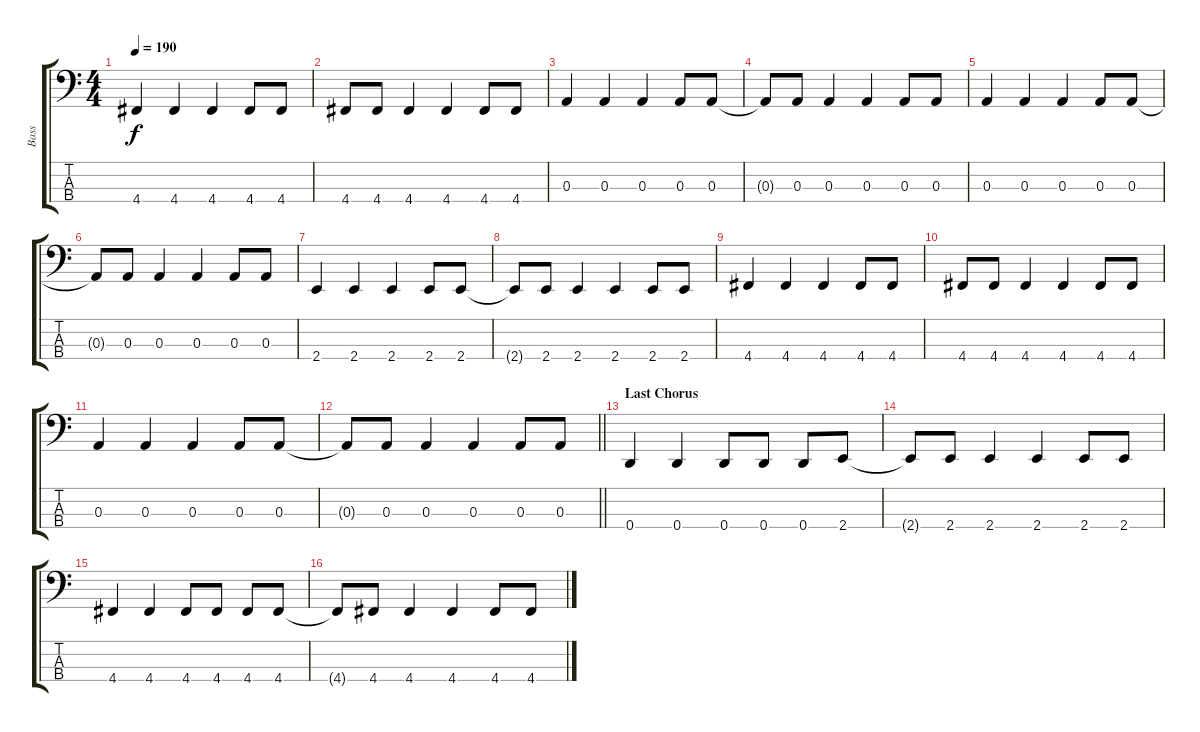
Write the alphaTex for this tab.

\track ("Bass" "Bass") {instrument electricbassfinger}
\staff {score tabs}
\tuning (G2 D2 A1 D1) {hide}
\ts (4 4)
\tempo 190
\clef f4
\ks c
4.4.4{dy f} 4.4.4 4.4.4 4.4.8 4.4.8 |
4.4.8 4.4.8 4.4.4 4.4.4 4.4.8 4.4.8 |
0.3.4 0.3.4 0.3.4 0.3.8 0.3.8 |
0.3{t}.8 0.3.8 0.3.4 0.3.4 0.3.8 0.3.8 |
0.3.4 0.3.4 0.3.4 0.3.8 0.3.8 |
0.3{t}.8 0.3.8 0.3.4 0.3.4 0.3.8 0.3.8 |
2.4.4 2.4.4 2.4.4 2.4.8 2.4.8 |
2.4{t}.8 2.4.8 2.4.4 2.4.4 2.4.8 2.4.8 |
4.4.4 4.4.4 4.4.4 4.4.8 4.4.8 |
4.4.8 4.4.8 4.4.4 4.4.4 4.4.8 4.4.8 |
0.3.4 0.3.4 0.3.4 0.3.8 0.3.8 |
\barLineRight lightlight
0.3{t}.8 0.3.8 0.3.4 0.3.4 0.3.8 0.3.8 |
\section ("" "Last Chorus")
0.4.4 0.4.4 0.4.8 0.4.8 0.4.8 2.4.8 |
2.4{t}.8 2.4.8 2.4.4 2.4.4 2.4.8 2.4.8 |
4.4.4 4.4.4 4.4.8 4.4.8 4.4.8 4.4.8 |
4.4{t}.8 4.4.8 4.4.4 4.4.4 4.4.8 4.4.8
